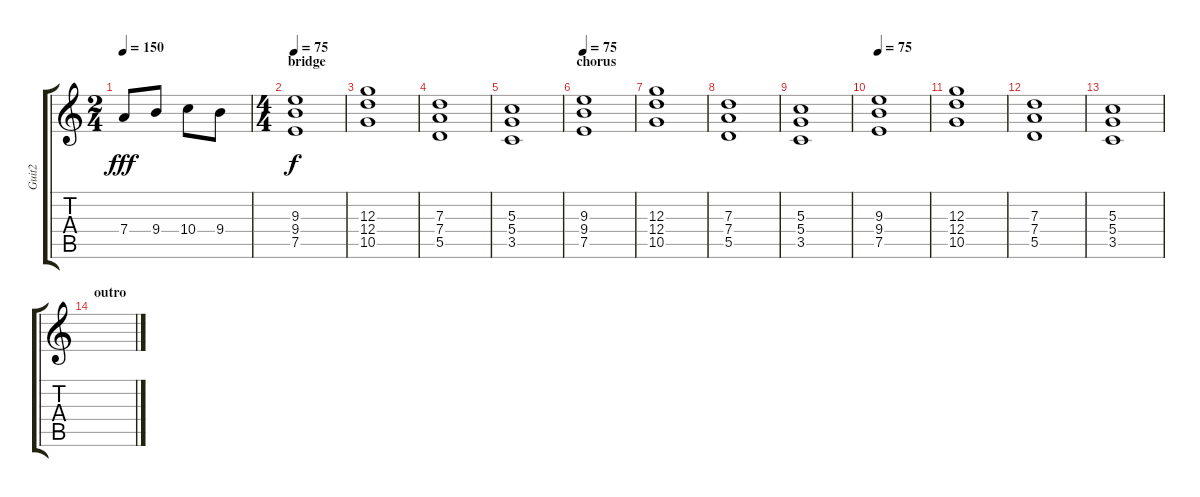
\track ("Guit2" "Guit2") {instrument overdrivenguitar}
\staff {score tabs}
\tuning (E4 B3 G3 D3 A2 E2) {hide}
\ts (2 4)
\tempo 150
\clef g2
\ks c
7.4.8{dy fff} 9.4.8 10.4.8 9.4.8 |
\ts (4 4)
\section ("" "bridge")
\tempo 75
(9.3 9.4 7.5).1{dy f} |
(12.3 12.4 10.5).1 |
(7.3 7.4 5.5).1 |
(5.3 5.4 3.5).1 |
\section ("" "chorus")
\tempo 75
(9.3 9.4 7.5).1 |
(12.3 12.4 10.5).1 |
(7.3 7.4 5.5).1 |
(5.3 5.4 3.5).1 |
\tempo 75
(9.3 9.4 7.5).1 |
(12.3 12.4 10.5).1 |
(7.3 7.4 5.5).1 |
(5.3 5.4 3.5).1 |
\section ("" "outro")
